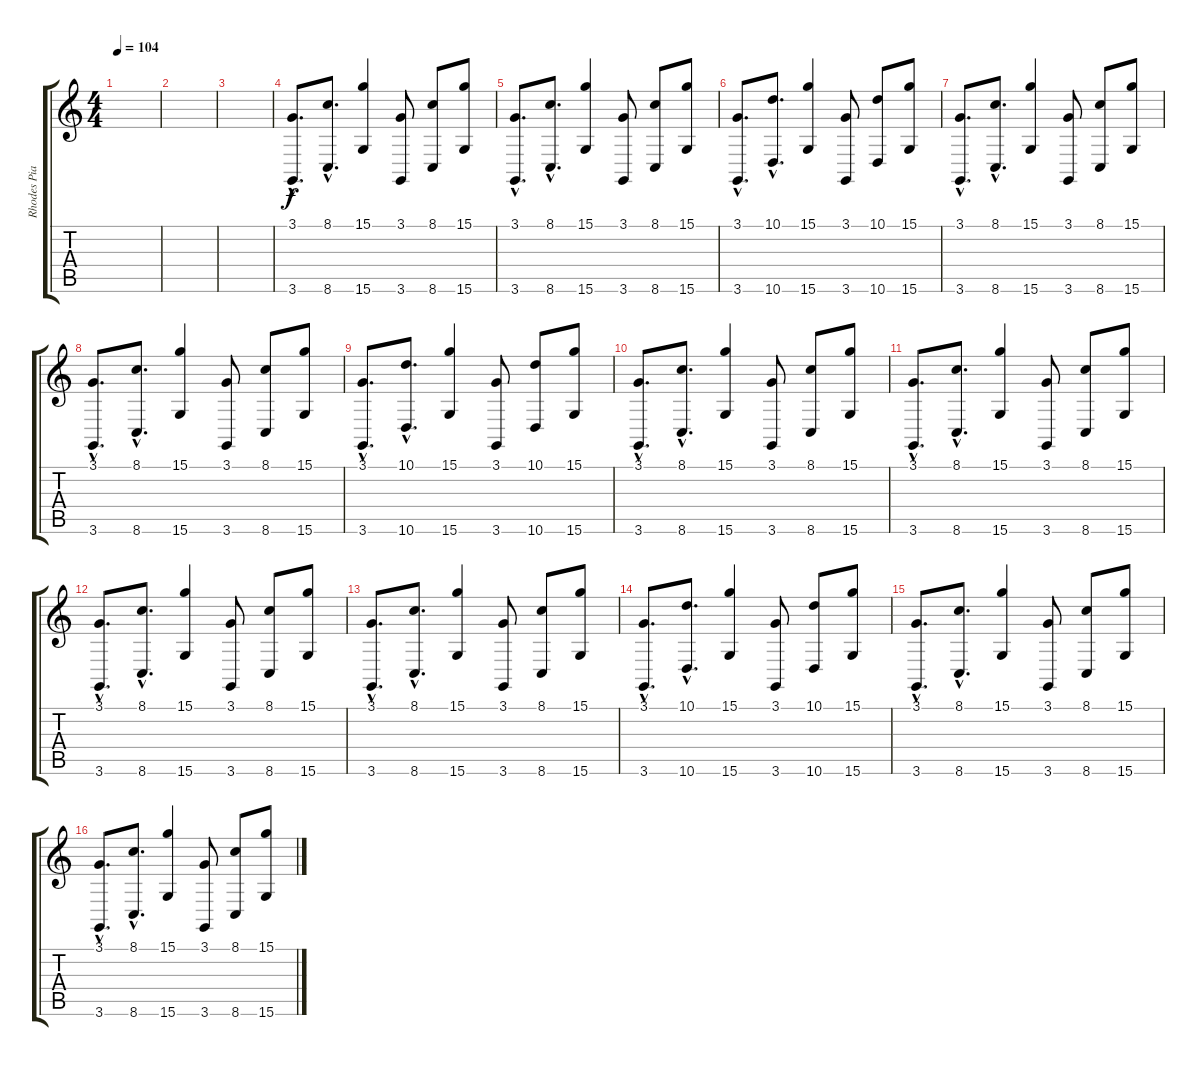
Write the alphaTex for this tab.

\track ("Rhodes Piano" "Rhodes Pia") {instrument electricpiano1}
\staff {score tabs}
\tuning (E4 B3 G3 D3 A2 E2) {hide}
\ts (4 4)
\tempo 104
\clef g2
\ks c
|
|
|
(3.1{hac} 3.6{hac}).8{d} (8.1{hac} 8.6{hac}).8{d} (15.1 15.6).4 (3.1 3.6).8 (8.1 8.6).8 (15.1 15.6).8 |
(3.1{hac} 3.6{hac}).8{d} (8.1{hac} 8.6{hac}).8{d} (15.1 15.6).4 (3.1 3.6).8 (8.1 8.6).8 (15.1 15.6).8 |
(3.1{hac} 3.6{hac}).8{d} (10.1{hac} 10.6{hac}).8{d} (15.1 15.6).4 (3.1 3.6).8 (10.1 10.6).8 (15.1 15.6).8 |
(3.1{hac} 3.6{hac}).8{d} (8.1{hac} 8.6{hac}).8{d} (15.1 15.6).4 (3.1 3.6).8 (8.1 8.6).8 (15.1 15.6).8 |
(3.1{hac} 3.6{hac}).8{d} (8.1{hac} 8.6{hac}).8{d} (15.1 15.6).4 (3.1 3.6).8 (8.1 8.6).8 (15.1 15.6).8 |
(3.1{hac} 3.6{hac}).8{d} (10.1{hac} 10.6{hac}).8{d} (15.1 15.6).4 (3.1 3.6).8 (10.1 10.6).8 (15.1 15.6).8 |
(3.1{hac} 3.6{hac}).8{d} (8.1{hac} 8.6{hac}).8{d} (15.1 15.6).4 (3.1 3.6).8 (8.1 8.6).8 (15.1 15.6).8 |
(3.1{hac} 3.6{hac}).8{d} (8.1{hac} 8.6{hac}).8{d} (15.1 15.6).4 (3.1 3.6).8 (8.1 8.6).8 (15.1 15.6).8 |
(3.1{hac} 3.6{hac}).8{d} (8.1{hac} 8.6{hac}).8{d} (15.1 15.6).4 (3.1 3.6).8 (8.1 8.6).8 (15.1 15.6).8 |
(3.1{hac} 3.6{hac}).8{d} (8.1{hac} 8.6{hac}).8{d} (15.1 15.6).4 (3.1 3.6).8 (8.1 8.6).8 (15.1 15.6).8 |
(3.1{hac} 3.6{hac}).8{d} (10.1{hac} 10.6{hac}).8{d} (15.1 15.6).4 (3.1 3.6).8 (10.1 10.6).8 (15.1 15.6).8 |
(3.1{hac} 3.6{hac}).8{d} (8.1{hac} 8.6{hac}).8{d} (15.1 15.6).4 (3.1 3.6).8 (8.1 8.6).8 (15.1 15.6).8 |
(3.1{hac} 3.6{hac}).8{d} (8.1{hac} 8.6{hac}).8{d} (15.1 15.6).4 (3.1 3.6).8 (8.1 8.6).8 (15.1 15.6).8
